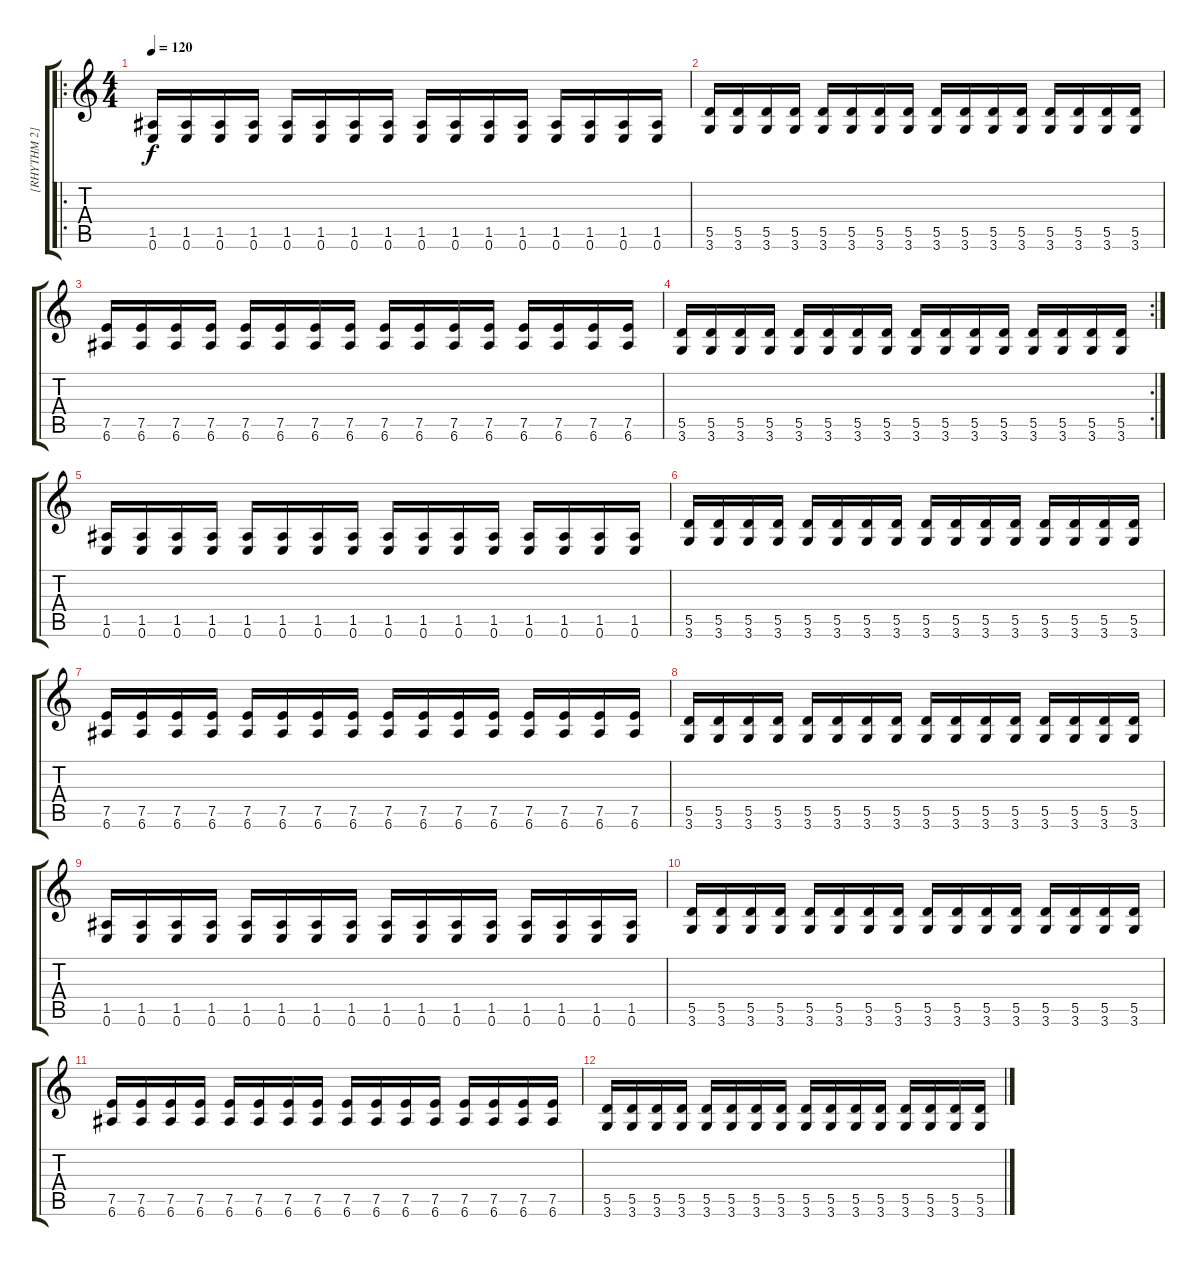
\track ("[RHYTHM 2]" "[RHYTHM 2]") {instrument electricguitarmuted}
\staff {score tabs}
\tuning (E4 B3 G3 D3 A2 E2) {hide}
\ro
\ts (4 4)
\tempo 120
\clef g2
\ks c
(1.5 0.6).16{dy f} (1.5 0.6).16 (1.5 0.6).16 (1.5 0.6).16 (1.5 0.6).16 (1.5 0.6).16 (1.5 0.6).16 (1.5 0.6).16 (1.5 0.6).16 (1.5 0.6).16 (1.5 0.6).16 (1.5 0.6).16 (1.5 0.6).16 (1.5 0.6).16 (1.5 0.6).16 (1.5 0.6).16 |
(5.5 3.6).16 (5.5 3.6).16 (5.5 3.6).16 (5.5 3.6).16 (5.5 3.6).16 (5.5 3.6).16 (5.5 3.6).16 (5.5 3.6).16 (5.5 3.6).16 (5.5 3.6).16 (5.5 3.6).16 (5.5 3.6).16 (5.5 3.6).16 (5.5 3.6).16 (5.5 3.6).16 (5.5 3.6).16 |
(7.5 6.6).16 (7.5 6.6).16 (7.5 6.6).16 (7.5 6.6).16 (7.5 6.6).16 (7.5 6.6).16 (7.5 6.6).16 (7.5 6.6).16 (7.5 6.6).16 (7.5 6.6).16 (7.5 6.6).16 (7.5 6.6).16 (7.5 6.6).16 (7.5 6.6).16 (7.5 6.6).16 (7.5 6.6).16 |
\rc 2
(5.5 3.6).16 (5.5 3.6).16 (5.5 3.6).16 (5.5 3.6).16 (5.5 3.6).16 (5.5 3.6).16 (5.5 3.6).16 (5.5 3.6).16 (5.5 3.6).16 (5.5 3.6).16 (5.5 3.6).16 (5.5 3.6).16 (5.5 3.6).16 (5.5 3.6).16 (5.5 3.6).16 (5.5 3.6).16 |
(1.5 0.6).16 (1.5 0.6).16 (1.5 0.6).16 (1.5 0.6).16 (1.5 0.6).16 (1.5 0.6).16 (1.5 0.6).16 (1.5 0.6).16 (1.5 0.6).16 (1.5 0.6).16 (1.5 0.6).16 (1.5 0.6).16 (1.5 0.6).16 (1.5 0.6).16 (1.5 0.6).16 (1.5 0.6).16 |
(5.5 3.6).16 (5.5 3.6).16 (5.5 3.6).16 (5.5 3.6).16 (5.5 3.6).16 (5.5 3.6).16 (5.5 3.6).16 (5.5 3.6).16 (5.5 3.6).16 (5.5 3.6).16 (5.5 3.6).16 (5.5 3.6).16 (5.5 3.6).16 (5.5 3.6).16 (5.5 3.6).16 (5.5 3.6).16 |
(7.5 6.6).16 (7.5 6.6).16 (7.5 6.6).16 (7.5 6.6).16 (7.5 6.6).16 (7.5 6.6).16 (7.5 6.6).16 (7.5 6.6).16 (7.5 6.6).16 (7.5 6.6).16 (7.5 6.6).16 (7.5 6.6).16 (7.5 6.6).16 (7.5 6.6).16 (7.5 6.6).16 (7.5 6.6).16 |
(5.5 3.6).16 (5.5 3.6).16 (5.5 3.6).16 (5.5 3.6).16 (5.5 3.6).16 (5.5 3.6).16 (5.5 3.6).16 (5.5 3.6).16 (5.5 3.6).16 (5.5 3.6).16 (5.5 3.6).16 (5.5 3.6).16 (5.5 3.6).16 (5.5 3.6).16 (5.5 3.6).16 (5.5 3.6).16 |
(1.5 0.6).16 (1.5 0.6).16 (1.5 0.6).16 (1.5 0.6).16 (1.5 0.6).16 (1.5 0.6).16 (1.5 0.6).16 (1.5 0.6).16 (1.5 0.6).16 (1.5 0.6).16 (1.5 0.6).16 (1.5 0.6).16 (1.5 0.6).16 (1.5 0.6).16 (1.5 0.6).16 (1.5 0.6).16 |
(5.5 3.6).16 (5.5 3.6).16 (5.5 3.6).16 (5.5 3.6).16 (5.5 3.6).16 (5.5 3.6).16 (5.5 3.6).16 (5.5 3.6).16 (5.5 3.6).16 (5.5 3.6).16 (5.5 3.6).16 (5.5 3.6).16 (5.5 3.6).16 (5.5 3.6).16 (5.5 3.6).16 (5.5 3.6).16 |
(7.5 6.6).16 (7.5 6.6).16 (7.5 6.6).16 (7.5 6.6).16 (7.5 6.6).16 (7.5 6.6).16 (7.5 6.6).16 (7.5 6.6).16 (7.5 6.6).16 (7.5 6.6).16 (7.5 6.6).16 (7.5 6.6).16 (7.5 6.6).16 (7.5 6.6).16 (7.5 6.6).16 (7.5 6.6).16 |
(5.5 3.6).16 (5.5 3.6).16 (5.5 3.6).16 (5.5 3.6).16 (5.5 3.6).16 (5.5 3.6).16 (5.5 3.6).16 (5.5 3.6).16 (5.5 3.6).16 (5.5 3.6).16 (5.5 3.6).16 (5.5 3.6).16 (5.5 3.6).16 (5.5 3.6).16 (5.5 3.6).16 (5.5 3.6).16
